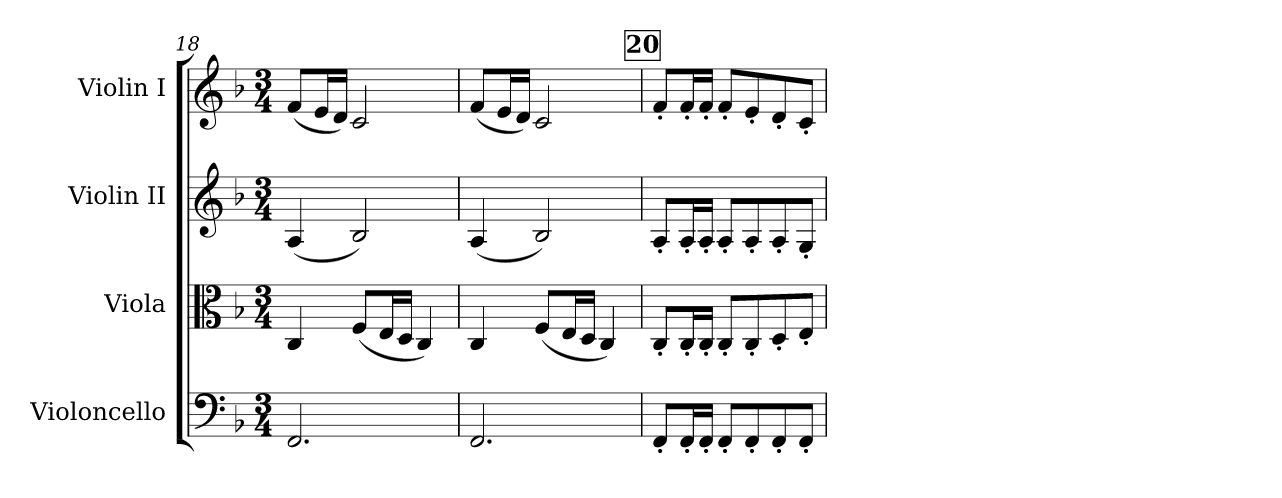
**kern	**kern	**kern	**kern
*part4	*part3	*part2	*part1
*staff4	*staff3	*staff2	*staff1
*I"Violoncello	*I"Viola	*I"Violin II	*I"Violin I
*I'Vc	*I'Vla	*I'Vln	*I'Vln
!!LO:LB:g=z
*clefF4	*clefC3	*clefG2	*clefG2
*k[b-]	*k[b-]	*k[b-]	*k[b-]
*M3/4	*M3/4	*M3/4	*M3/4
=18	=18	=18	=18
2.FF/	4C/	(<4A/	(<8f/L
.	.	.	16e/L
.	.	.	16d/JJ)
.	(<8F/L	2B-/)	2c/
.	16E/L	.	.
.	16D/JJ	.	.
.	4C/)	.	.
=19	=19	=19	=19
2.FF/	4C/	(<4A/	(<8f/L
.	.	.	16e/L
.	.	.	16d/JJ)
.	(<8F/L	2B-/)	2c/
.	16E/L	.	.
.	16D/JJ	.	.
.	4C/)	.	.
!!LO:REH:place=s1:a:B:fs=14:t=20
=20	=20	=20	=20
8FF'/L	8C'/L	8A'/L	8f'/L
16FF'/L	16C'/L	16A'/L	16f'/L
16FF'/JJ	16C'/JJ	16A'/JJ	16f'/JJ
8FF'/L	8C'/L	8A'/L	8f'/L
8FF'/	8C'/	8A'/	8e'/
8FF'/	8D'/	8A'/	8d'/
8FF'/J	8E'/J	8G'/J	8c'/J
=	=	=	=
*-	*-	*-	*-
